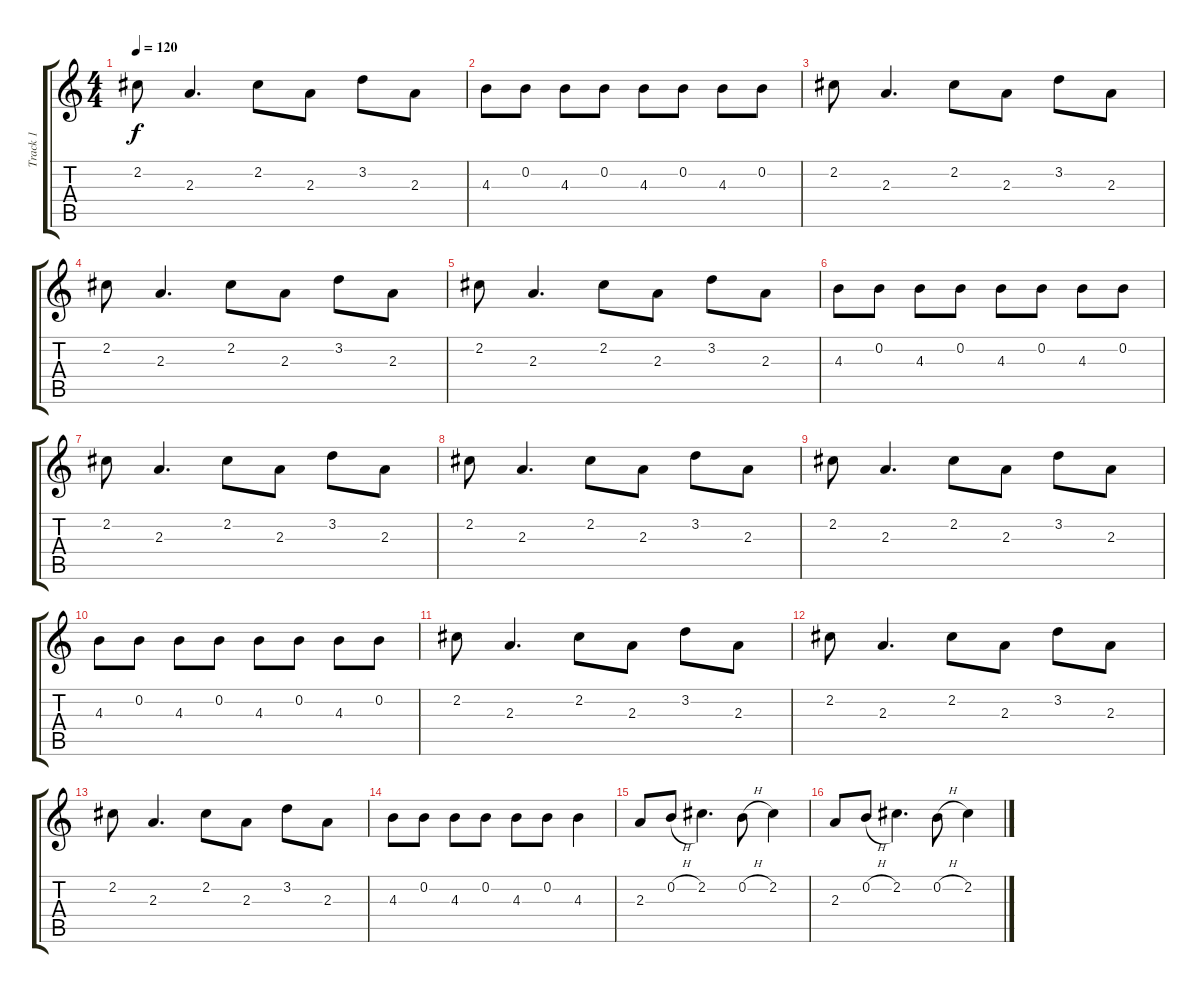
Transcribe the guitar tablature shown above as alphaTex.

\track ("Track 1" "Track 1") {instrument distortionguitar}
\staff {score tabs}
\tuning (E4 B3 G3 D3 A2 E2) {hide}
\ts (4 4)
\tempo 120
\clef g2
\ks c
2.2.8{dy f} 2.3.4{d} 2.2.8 2.3.8 3.2.8 2.3.8 |
4.3.8 0.2.8 4.3.8 0.2.8 4.3.8 0.2.8 4.3.8 0.2.8 |
2.2.8 2.3.4{d} 2.2.8 2.3.8 3.2.8 2.3.8 |
2.2.8 2.3.4{d} 2.2.8 2.3.8 3.2.8 2.3.8 |
2.2.8 2.3.4{d} 2.2.8 2.3.8 3.2.8 2.3.8 |
4.3.8 0.2.8 4.3.8 0.2.8 4.3.8 0.2.8 4.3.8 0.2.8 |
2.2.8{instrument electricguitarclean} 2.3.4{d} 2.2.8 2.3.8 3.2.8 2.3.8 |
2.2.8 2.3.4{d} 2.2.8 2.3.8 3.2.8 2.3.8 |
2.2.8 2.3.4{d} 2.2.8 2.3.8 3.2.8 2.3.8 |
4.3.8 0.2.8 4.3.8 0.2.8 4.3.8 0.2.8 4.3.8 0.2.8 |
2.2.8 2.3.4{d} 2.2.8 2.3.8 3.2.8 2.3.8 |
2.2.8 2.3.4{d} 2.2.8 2.3.8 3.2.8 2.3.8 |
2.2.8 2.3.4{d} 2.2.8 2.3.8 3.2.8 2.3.8 |
4.3.8 0.2.8 4.3.8 0.2.8 4.3.8 0.2.8 4.3.4 |
2.3.8 0.2{h}.8 2.2.4{d} 0.2{h}.8 2.2.4 |
2.3.8 0.2{h}.8 2.2.4{d} 0.2{h}.8 2.2.4
